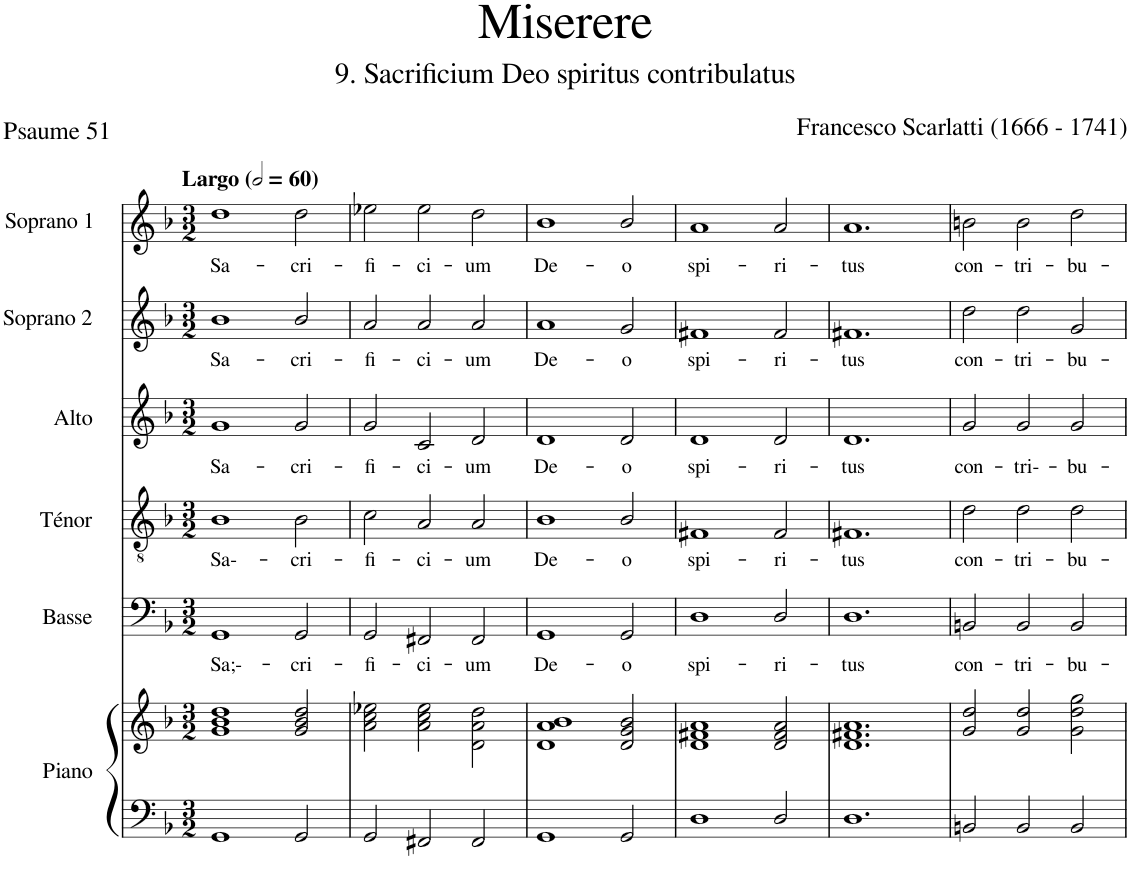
**kern	**kern	**kern	**text	**kern	**text	**kern	**text	**kern	**text	**kern	**text
*part6	*part6	*part5	*part5	*part4	*part4	*part3	*part3	*part2	*part2	*part1	*part1
*staff7	*staff6	*staff5	*staff5	*staff4	*staff4	*staff3	*staff3	*staff2	*staff2	*staff1	*staff1
*I"Piano	*	*I"Basse	*	*I"Ténor	*	*I"Alto	*	*I"Soprano 2	*	*I"Soprano 1	*
*I'Pia.	*	*I'B.	*	*I'T.	*	*I'A.	*	*I'S2	*	*I'S1	*
*clefF4	*clefG2	*clefF4	*	*clefGv2	*	*clefG2	*	*clefG2	*	*clefG2	*
*k[b-]	*k[b-]	*k[b-]	*	*k[b-]	*	*k[b-]	*	*k[b-]	*	*k[b-]	*
*M3/2	*M3/2	*M3/2	*	*M3/2	*	*M3/2	*	*M3/2	*	*M3/2	*
*MM120	*MM120	*MM120	*	*MM120	*	*MM120	*	*MM120	*	*MM120	*
=1	=1	=1	=1	=1	=1	=1	=1	=1	=1	=1	=1
*	*^	*	*	*	*	*	*	*	*	*	*
!	!	!	!	!	!	!	!	!	!	!	!LO:TX:a:B:t=Largo	!
!	!	!	!	!LO:LY:b	!	!LO:LY:b	!	!LO:LY:b	!	!LO:LY:b	!	!LO:LY:b
1GG	1g 1dd	1b-	1GG	Sa;--	1B-	Sa--	1g	Sa-	1b-	Sa-	1dd	Sa-
!	!	!	!	!LO:LY:b	!	!LO:LY:b	!	!LO:LY:b	!	!LO:LY:b	!	!LO:LY:b
2GG/	2g/ 2b-/ 2dd/	2ryy	2GG/	-cri-	2B-\	-cri-	2g/	-cri-	2b-/	-cri-	2dd\	-cri-
=2	=2	=2	=2	=2	=2	=2	=2	=2	=2	=2	=2	=2
!	!	!	!	!LO:LY:b	!	!LO:LY:b	!	!LO:LY:b	!	!LO:LY:b	!	!LO:LY:b
*	*v	*v	*	*	*	*	*	*	*	*	*	*
2GG/	2a\ 2cc\ 2ee-X\	2GG/	-fi-	2c\	-fi-	2g/	-fi-	2a/	-fi-	2ee-X\	-fi-
!	!	!	!LO:LY:b	!	!LO:LY:b	!	!LO:LY:b	!	!LO:LY:b	!	!LO:LY:b
2FF#X/	2a\ 2cc\ 2ee-\	2FF#X/	-ci-	2A/	-ci-	2c/	-ci-	2a/	-ci-	2ee-\	-ci-
!	!	!	!LO:LY:b	!	!LO:LY:b	!	!LO:LY:b	!	!LO:LY:b	!	!LO:LY:b
2FF#/	2d\ 2a\ 2dd\	2FF#/	-um	2A/	-um	2d/	-um	2a/	-um	2dd\	-um
=3	=3	=3	=3	=3	=3	=3	=3	=3	=3	=3	=3
!	!	!	!LO:LY:b	!	!LO:LY:b	!	!LO:LY:b	!	!LO:LY:b	!	!LO:LY:b
1GG	1d 1a 1b-	1GG	De-	1B-	De-	1d	De-	1a	De-	1b-	De-
!	!	!	!LO:LY:b	!	!LO:LY:b	!	!LO:LY:b	!	!LO:LY:b	!	!LO:LY:b
2GG/	2d/ 2g/ 2b-/	2GG/	-o	2B-/	-o	2d/	-o	2g/	-o	2b-/	-o
=4	=4	=4	=4	=4	=4	=4	=4	=4	=4	=4	=4
!	!	!	!LO:LY:b	!	!LO:LY:b	!	!LO:LY:b	!	!LO:LY:b	!	!LO:LY:b
1D	1d 1f#X 1a	1D	spi-	1F#X	spi-	1d	spi-	1f#X	spi-	1a	spi-
!	!	!	!LO:LY:b	!	!LO:LY:b	!	!LO:LY:b	!	!LO:LY:b	!	!LO:LY:b
2D/	2d/ 2f#/ 2a/	2D/	-ri-	2F#/	-ri-	2d/	-ri-	2f#/	-ri-	2a/	-ri-
=5	=5	=5	=5	=5	=5	=5	=5	=5	=5	=5	=5
!	!	!	!LO:LY:b	!	!LO:LY:b	!	!LO:LY:b	!	!LO:LY:b	!	!LO:LY:b
1.D	1.d 1.f#X 1.a	1.D	-tus	1.F#X	-tus	1.d	-tus	1.f#X	-tus	1.a	-tus
=6	=6	=6	=6	=6	=6	=6	=6	=6	=6	=6	=6
!	!	!	!LO:LY:b	!	!LO:LY:b	!	!LO:LY:b	!	!LO:LY:b	!	!LO:LY:b
2BBn/	2g/ 2dd/	2BBn/	con-	2d\	con-	2g/	con-	2dd\	con-	2bn\	con-
!	!	!	!LO:LY:b	!	!LO:LY:b	!	!LO:LY:b	!	!LO:LY:b	!	!LO:LY:b
2BB/	2g/ 2dd/	2BB/	-tri-	2d\	-tri-	2g/	-tri--	2dd\	-tri-	2b\	-tri-
!	!	!	!LO:LY:b	!	!LO:LY:b	!	!LO:LY:b	!	!LO:LY:b	!	!LO:LY:b
2BB/	2g\ 2dd\ 2gg\	2BB/	-bu-	2d\	-bu-	2g/	-bu-	2g/	-bu-	2dd\	-bu-
=	=	=	=	=	=	=	=	=	=	=	=
*-	*-	*-	*-	*-	*-	*-	*-	*-	*-	*-	*-
